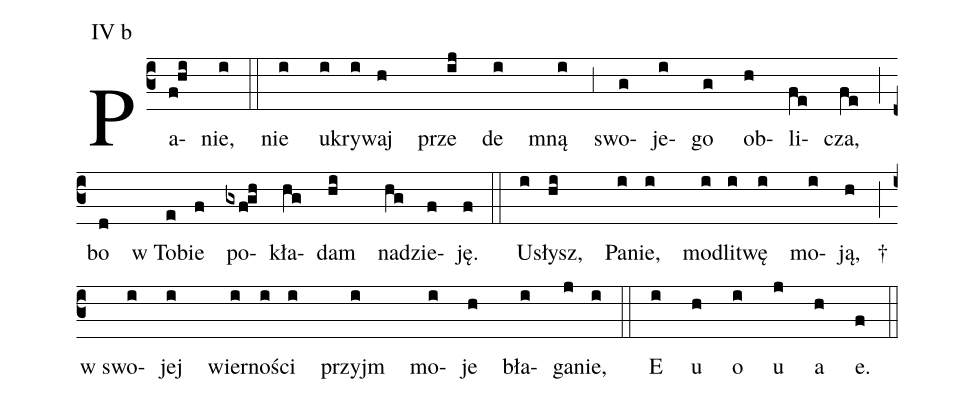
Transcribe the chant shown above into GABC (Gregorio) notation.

annotation: IV b;
%%
(c3)Pa(f!hi)nie,(i) (::)
nie(i) u(i)kry(i)waj(h) prze(ij) de(i) mną(i) (,3) swo(g)je(i)go(g) ob(h)li(fe)cza,(fe) (;) (z)
bo(d) w To(e)bie(f) po(gxfgh)kła(hg)dam(hi) na(hg)dzie(f)ję.(f) (::)

U(i)słysz,(hi) Pa(i)nie,(i) mo(i)dli(i)twę(i) mo(i)ją,(h) †(;) (z)
w swo(i)jej(i) wier(i)no(i)ści(i) przyjm(i) mo(i)je(h) bła(i)ga(j)nie,(i) (::)
E(i) u(h) o(i) u(j) a(h) e.(f) (::) (z)
